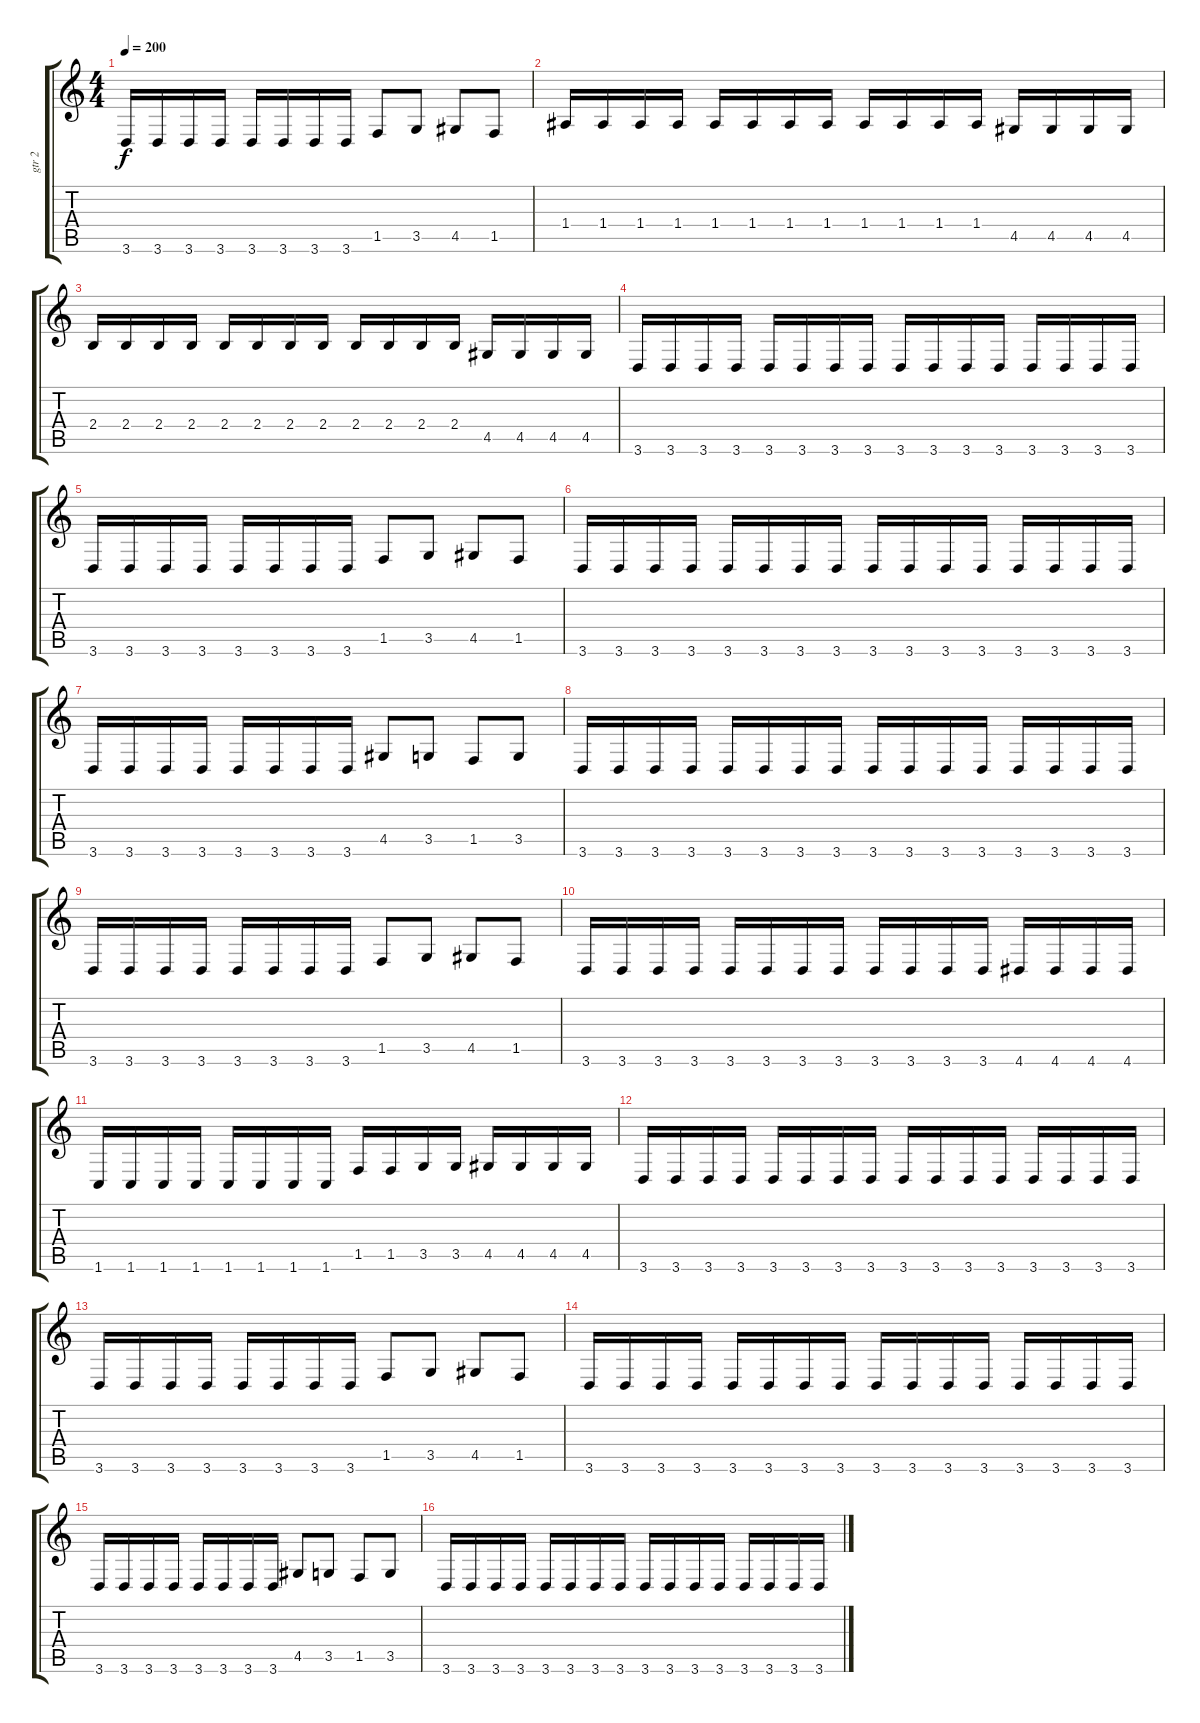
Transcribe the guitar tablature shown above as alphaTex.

\track ("gtr 2" "gtr 2") {instrument overdrivenguitar}
\staff {score tabs}
\tuning (B3 Gb3 D3 A2 E2 B1) {hide}
\ts (4 4)
\tempo 200
\clef g2
\ks c
3.6.16{dy f} 3.6.16 3.6.16 3.6.16 3.6.16 3.6.16 3.6.16 3.6.16 1.5.8 3.5.8 4.5.8 1.5.8 |
1.4.16 1.4.16 1.4.16 1.4.16 1.4.16 1.4.16 1.4.16 1.4.16 1.4.16 1.4.16 1.4.16 1.4.16 4.5.16 4.5.16 4.5.16 4.5.16 |
2.4.16 2.4.16 2.4.16 2.4.16 2.4.16 2.4.16 2.4.16 2.4.16 2.4.16 2.4.16 2.4.16 2.4.16 4.5.16 4.5.16 4.5.16 4.5.16 |
3.6.16 3.6.16 3.6.16 3.6.16 3.6.16 3.6.16 3.6.16 3.6.16 3.6.16 3.6.16 3.6.16 3.6.16 3.6.16 3.6.16 3.6.16 3.6.16 |
3.6.16 3.6.16 3.6.16 3.6.16 3.6.16 3.6.16 3.6.16 3.6.16 1.5.8 3.5.8 4.5.8 1.5.8 |
3.6.16 3.6.16 3.6.16 3.6.16 3.6.16 3.6.16 3.6.16 3.6.16 3.6.16 3.6.16 3.6.16 3.6.16 3.6.16 3.6.16 3.6.16 3.6.16 |
3.6.16 3.6.16 3.6.16 3.6.16 3.6.16 3.6.16 3.6.16 3.6.16 4.5.8 3.5.8 1.5.8 3.5.8 |
3.6.16 3.6.16 3.6.16 3.6.16 3.6.16 3.6.16 3.6.16 3.6.16 3.6.16 3.6.16 3.6.16 3.6.16 3.6.16 3.6.16 3.6.16 3.6.16 |
3.6.16 3.6.16 3.6.16 3.6.16 3.6.16 3.6.16 3.6.16 3.6.16 1.5.8 3.5.8 4.5.8 1.5.8 |
3.6.16 3.6.16 3.6.16 3.6.16 3.6.16 3.6.16 3.6.16 3.6.16 3.6.16 3.6.16 3.6.16 3.6.16 4.6.16 4.6.16 4.6.16 4.6.16 |
1.6.16 1.6.16 1.6.16 1.6.16 1.6.16 1.6.16 1.6.16 1.6.16 1.5.16 1.5.16 3.5.16 3.5.16 4.5.16 4.5.16 4.5.16 4.5.16 |
3.6.16 3.6.16 3.6.16 3.6.16 3.6.16 3.6.16 3.6.16 3.6.16 3.6.16 3.6.16 3.6.16 3.6.16 3.6.16 3.6.16 3.6.16 3.6.16 |
3.6.16 3.6.16 3.6.16 3.6.16 3.6.16 3.6.16 3.6.16 3.6.16 1.5.8 3.5.8 4.5.8 1.5.8 |
3.6.16 3.6.16 3.6.16 3.6.16 3.6.16 3.6.16 3.6.16 3.6.16 3.6.16 3.6.16 3.6.16 3.6.16 3.6.16 3.6.16 3.6.16 3.6.16 |
3.6.16 3.6.16 3.6.16 3.6.16 3.6.16 3.6.16 3.6.16 3.6.16 4.5.8 3.5.8 1.5.8 3.5.8 |
3.6.16 3.6.16 3.6.16 3.6.16 3.6.16 3.6.16 3.6.16 3.6.16 3.6.16 3.6.16 3.6.16 3.6.16 3.6.16 3.6.16 3.6.16 3.6.16
